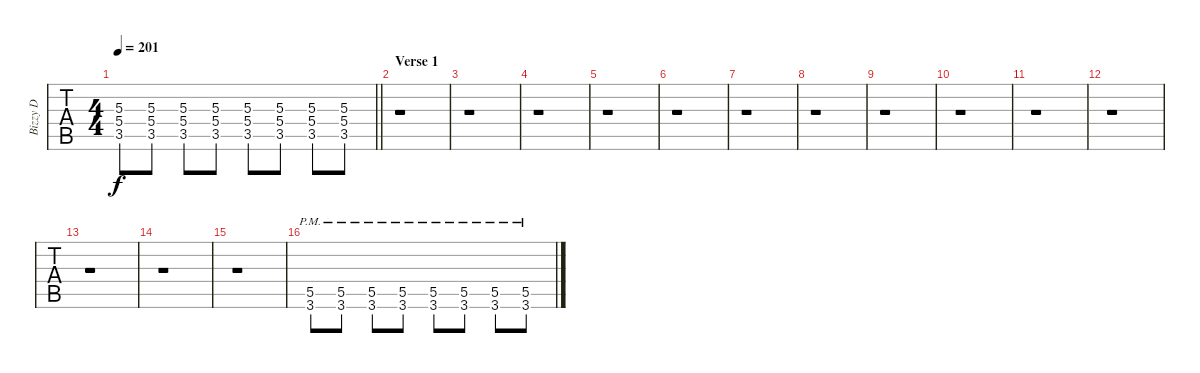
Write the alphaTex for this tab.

\track ("Bizzy D" "Bizzy D") {instrument distortionguitar}
\staff {tabs}
\tuning (E4 B3 G3 D3 A2 E2) {hide}
\ts (4 4)
\tempo 201
\clef g2
\barLineRight lightlight
\ks c
(5.3 5.4 3.5).8{dy f} (5.3 5.4 3.5).8 (5.3 5.4 3.5).8 (5.3 5.4 3.5).8 (5.3 5.4 3.5).8 (5.3 5.4 3.5).8 (5.3 5.4 3.5).8 (5.3 5.4 3.5).8 |
\section ("" "Verse 1")
r.1 |
r.1 |
r.1 |
r.1 |
r.1 |
r.1 |
r.1 |
r.1 |
r.1 |
r.1 |
r.1 |
r.1 |
r.1 |
r.1 |
(5.5{pm} 3.6{pm}).8 (5.5{pm} 3.6{pm}).8 (5.5{pm} 3.6{pm}).8 (5.5{pm} 3.6{pm}).8 (5.5{pm} 3.6{pm}).8 (5.5{pm} 3.6{pm}).8 (5.5{pm} 3.6{pm}).8 (5.5{pm} 3.6{pm}).8
